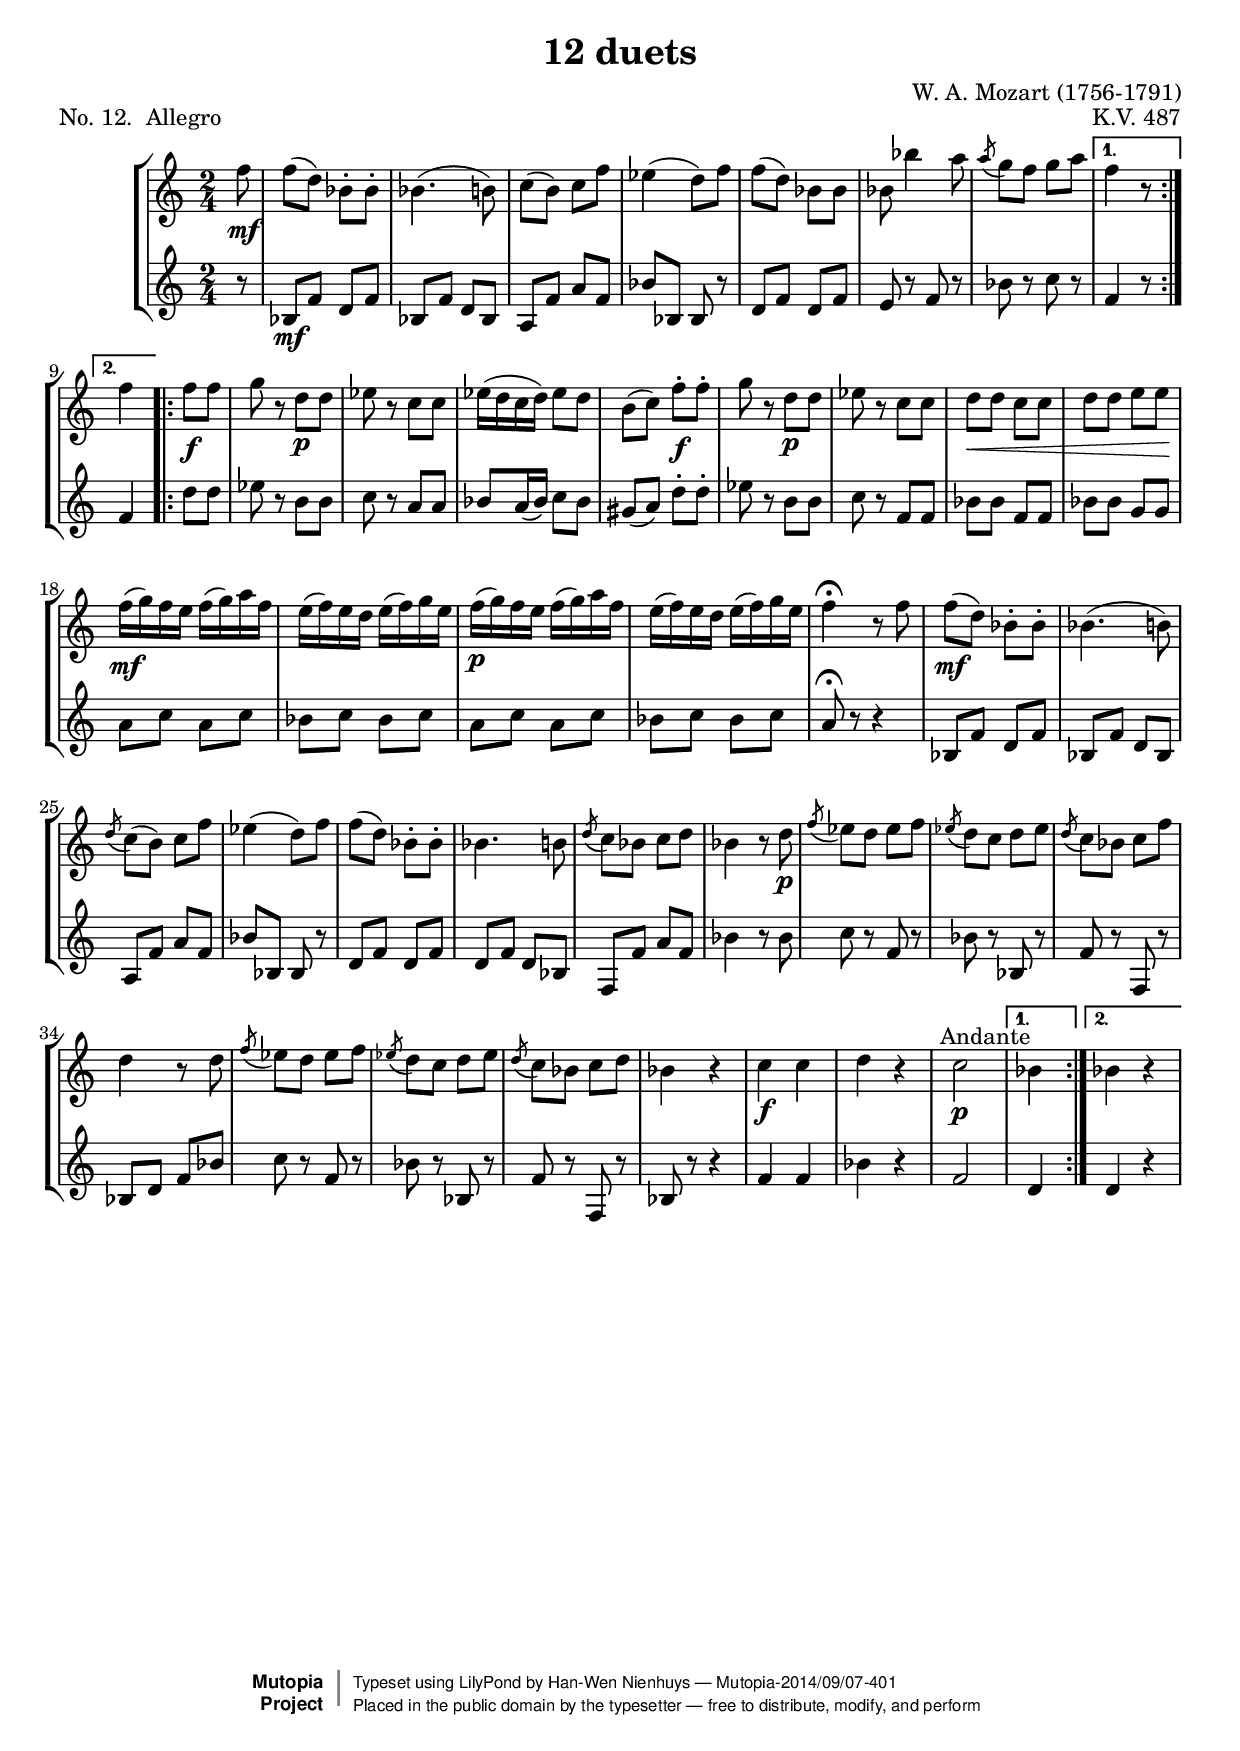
\version "2.18.2"

\version "2.18.2"

\header {
    title = "12 duets"
    composer = "W. A. Mozart (1756-1791)"
    opus = "K.V. 487"

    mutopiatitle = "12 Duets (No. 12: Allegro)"
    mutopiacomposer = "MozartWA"
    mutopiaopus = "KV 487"
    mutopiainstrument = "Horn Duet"
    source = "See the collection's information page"
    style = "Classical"
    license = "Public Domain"
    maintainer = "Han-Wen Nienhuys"
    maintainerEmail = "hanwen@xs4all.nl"

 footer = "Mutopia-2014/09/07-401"
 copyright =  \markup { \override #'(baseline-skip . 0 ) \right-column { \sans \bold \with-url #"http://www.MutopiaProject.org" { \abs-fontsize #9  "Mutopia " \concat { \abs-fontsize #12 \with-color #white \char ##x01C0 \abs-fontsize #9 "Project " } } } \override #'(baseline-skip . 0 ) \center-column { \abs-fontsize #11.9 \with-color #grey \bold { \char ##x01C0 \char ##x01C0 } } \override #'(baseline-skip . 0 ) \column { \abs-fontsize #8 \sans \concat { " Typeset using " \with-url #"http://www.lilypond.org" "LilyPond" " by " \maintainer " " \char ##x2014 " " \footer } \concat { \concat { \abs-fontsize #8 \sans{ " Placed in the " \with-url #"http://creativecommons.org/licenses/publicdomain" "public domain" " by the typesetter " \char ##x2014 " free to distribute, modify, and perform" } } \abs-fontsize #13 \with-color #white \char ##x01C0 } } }
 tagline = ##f
}

\paper { linewidth = 18.0\cm }


global =  {
  \time 2/4
  \key c \major
  \partial 8
}

hornI =  \relative c'' {
  \repeat volta 2 {
    f8\mf f(d) bes-. bes-. bes4.( b8) c8( b) c f es4( d8) f f( d ) bes
    bes bes bes'4 a8 \acciaccatura a8 g f g a
  }
  \alternative {
    {
      \set Timing.measureLength = #(ly:make-moment 3/8)
      f4 r8
    }
    {
      \set Timing.measureLength = #(ly:make-moment 2/4)
      f4
    }
  }

  \repeat volta 2 {
    f8\f f |
    g r d\p d |
    es r c c |
    es16 ( d c d) es8 d |
    b( c ) f-.\f f-. |
    g r d8 \p d es r c c d\< d c c d d e  e\! f16(\mf g) f e
    f( g) a f e( f ) e d e( f) g e |
    f\p( g) f e f( g) a f
    e( f) e d e( f) g e f4\fermata r8 f8 f(\mf d) bes-. bes-. |
    bes4.( b8) |
    \acciaccatura d c8( b ) c f es4( d8) f |
    f( d) bes-. bes-. bes4. b8 |
    \acciaccatura d c bes c d bes4 r8 d8\p|
    \acciaccatura f es d es f \acciaccatura es d c d es |
    \acciaccatura d c bes c f | d4 r8 d |
    \acciaccatura f es d es f |
    \acciaccatura es d c d es |
    \acciaccatura d c bes c d |
    bes 4 r |
    c\f c d r |
    c2\p^\markup { \halign #-0.7 "Andante"  }
  }
  \alternative {
    {
      \set Timing.measureLength = #(ly:make-moment 1/4)
      bes4
    }
    {
      \set Timing.measureLength = #(ly:make-moment 2/4)
      bes4 r
    }
  }
}

hornII =  \relative c' {
  \repeat volta  2 {
    r8
    bes \mf f' d f bes, f' d bes a f' a f bes bes, bes r |
    d f d f e r f r
    bes r c r |
  }
  \alternative {
    {
      \set Timing.measureLength = #(ly:make-moment 3/8)
      f,4 r8
    }
    {
      \set Timing.measureLength = #(ly:make-moment 2/4)
      f4
    }
  }

  \repeat volta 2 {
    d'8 d es r b b c r a a bes a16( bes) c8 bes |
    gis( a ) d-. d-. es r b b |
    c r f, f bes bes f f bes bes g g |
    a c a c bes c bes c |
    a c a c bes c bes c |
    a8\fermata r8 r4 |
    bes,8 f' d f |
    bes, f' d bes |
    a f' a f bes bes, bes r |
    d f d f  d f d bes |
    f f' a f bes4 r8 bes |
    c r f, r bes r bes, r |
    f' r f, r |
    bes d f bes | c r f, r |
    bes r bes, r f' r f, r |
    bes r r4 |
    f'4 f bes r
    f2
  }
  \alternative {
    {
      \set Timing.measureLength = #(ly:make-moment 1/4)
      d4
    }
    {
      \set Timing.measureLength = #(ly:make-moment 2/4)
      d4 r
    }
  }
}

\score {
  \new StaffGroup <<
    \new Staff << \global \hornI >>
    \new Staff << \global \hornII >>
  >>
  \layout { }

  \midi {
    \tempo 4 = 100
  }

  \header {
    piece = "No. 12.  Allegro"
  }
}
